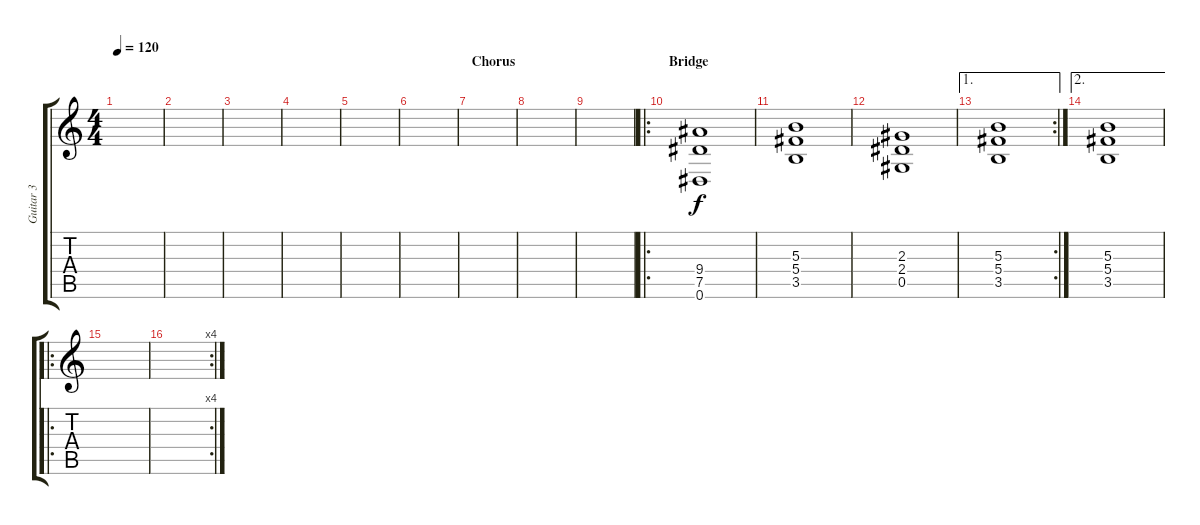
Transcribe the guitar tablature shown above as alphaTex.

\track ("Guitar 3" "Guitar 3") {instrument distortionguitar}
\staff {score tabs}
\tuning (Eb4 Bb3 Gb3 Db3 Ab2 Eb2) {hide}
\ts (4 4)
\tempo 120
\clef g2
\ks c
|
|
|
|
|
|
\section ("" "Chorus")
|
|
|
\ro
\section ("" "Bridge")
(9.4 7.5 0.6).1 |
(5.3 5.4 3.5).1 |
(2.3 2.4 0.5).1 |
\ae 1
\rc 2
(5.3 5.4 3.5).1 |
\ae 2
(5.3 5.4 3.5).1 |
\ro
|
\rc 4
